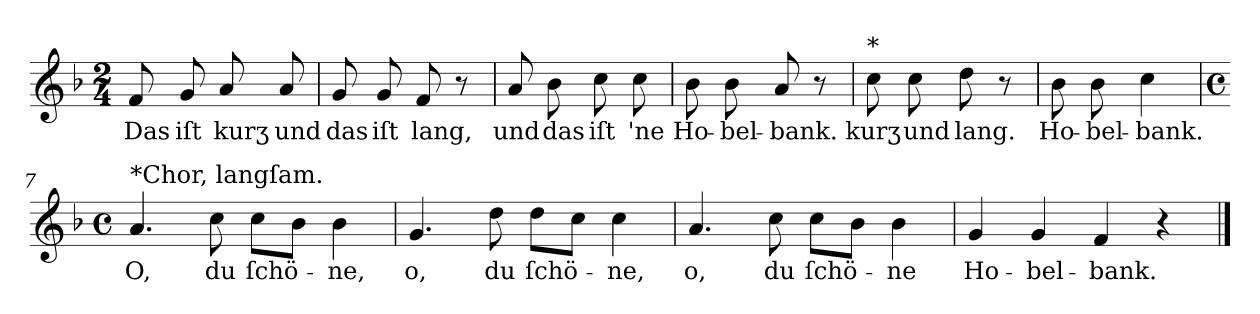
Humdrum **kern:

**kern	**text
*part1	*part1
*staff1	*staff1
*clefG2	*
*k[b-]	*
*F:	*
*M2/4	*
=1	=1
8f	Das
8g	iſt
8a	kurʒ
8a	und
=2	=2
8g	das
8g	iſt
8f	lang,
8r	.
=3	=3
8a	und
8b-	das
8cc	iſt
8cc	'ne
=4	=4
8b-	Ho-
8b-	-bel-
8a	-bank.
8r	.
=5	=5
!LO:TX:a:t=*	!
8cc	kurʒ
8cc	und
8dd	lang.
8r	.
=6	=6
8b-	Ho-
8b-	-bel-
4cc	-bank.
=7	=7
*M4/4	*
*met(c)	*
!LO:TX:a:t=*Chor, langſam.	!
4.a	O,
8cc	du
8ccL	ſchö-
8b-J	.
4b-	-ne,
=8	=8
4.g	o,
8dd	du
8ddL	ſchö-
8ccJ	.
4cc	-ne,
=9	=9
4.a	o,
8cc	du
8ccL	ſchö-
8b-J	.
4b-	-ne
=10	=10
4g	Ho-
4g	-bel-
4f	-bank.
4r	.
==	==
*-	*-
